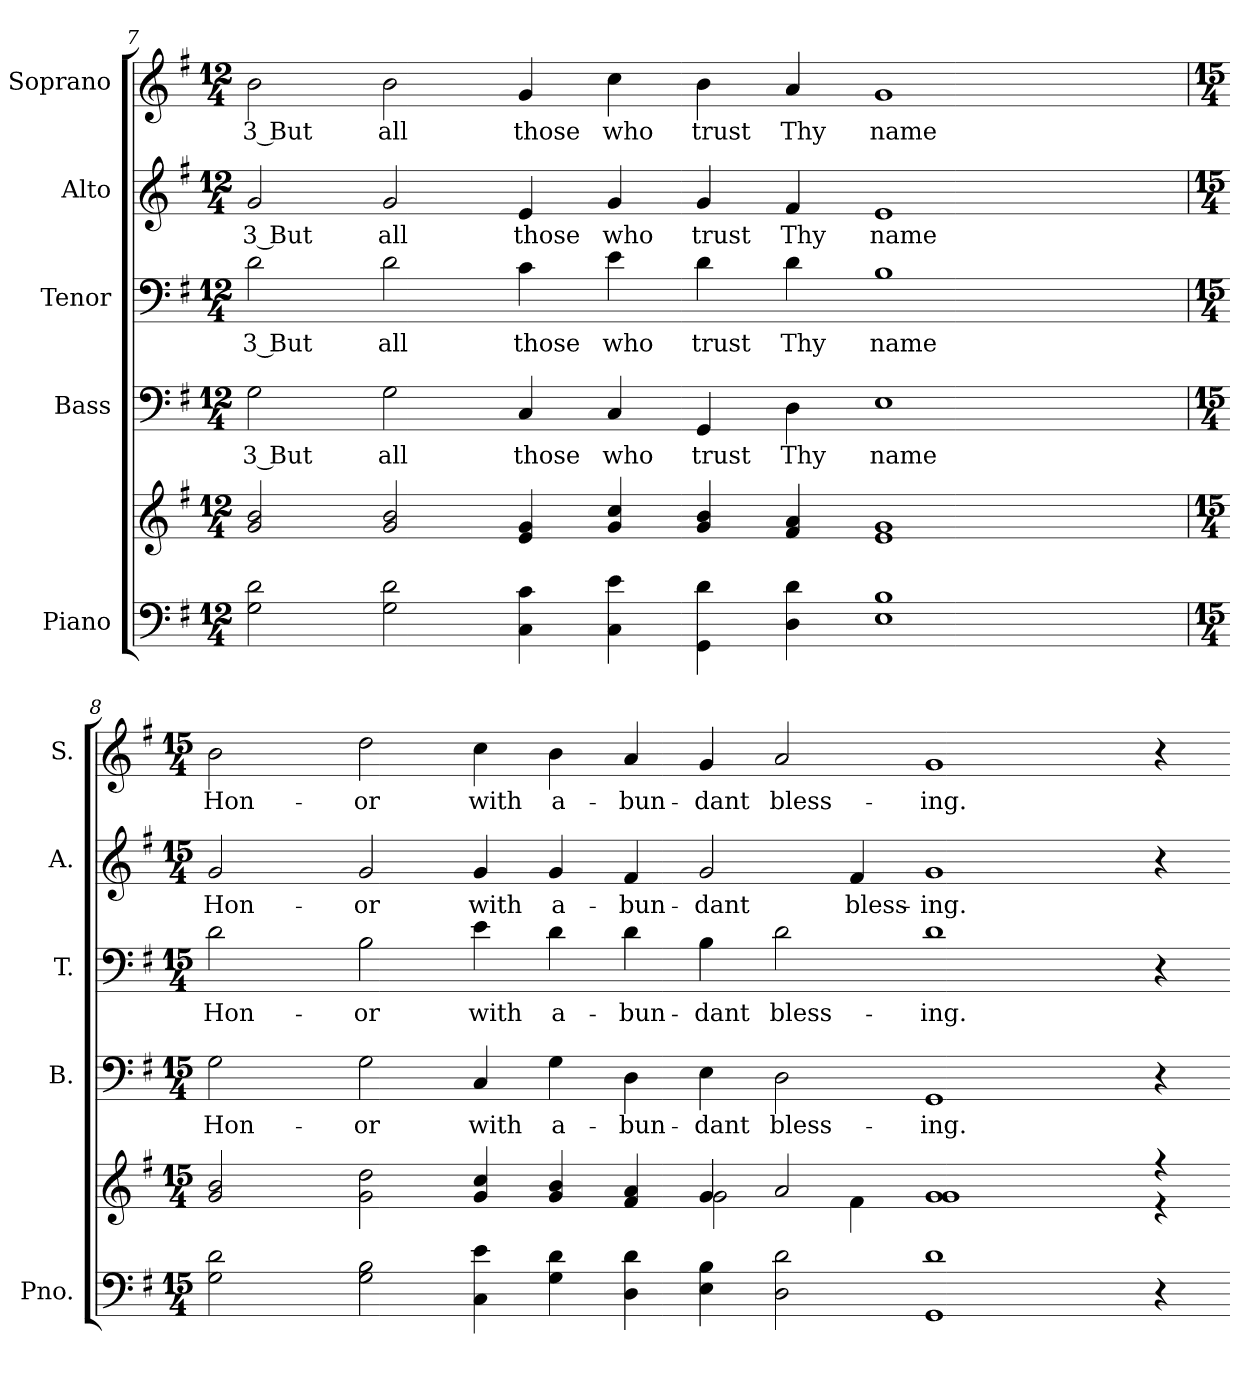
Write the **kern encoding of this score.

**kern	**kern	**kern	**text	**kern	**text	**kern	**text	**kern	**text
*part5	*part5	*part4	*part4	*part3	*part3	*part2	*part2	*part1	*part1
*staff6	*staff5	*staff4	*staff4	*staff3	*staff3	*staff2	*staff2	*staff1	*staff1
*I"Piano	*	*I"Bass	*	*I"Tenor	*	*I"Alto	*	*I"Soprano	*
*I'Pno.	*	*I'B.	*	*I'T.	*	*I'A.	*	*I'S.	*
!!LO:PB:g=z
*clefF4	*clefG2	*clefF4	*	*clefF4	*	*clefG2	*	*clefG2	*
*k[f#]	*k[f#]	*k[f#]	*	*k[f#]	*	*k[f#]	*	*k[f#]	*
*G:	*G:	*G:	*	*G:	*	*G:	*	*G:	*
*M12/4	*M12/4	*M12/4	*	*M12/4	*	*M12/4	*	*M12/4	*
=7	=7	=7	=7	=7	=7	=7	=7	=7	=7
*	*^	*	*	*	*	*	*	*	*
!	!	!	!	!LO:LY:b:color=#000000	!	!	!	!	!	!
!	!	!	!	!	!	!LO:LY:b:color=#000000	!	!	!	!
!	!	!	!	!	!	!	!	!LO:LY:b:color=#000000	!	!
!	!	!	!	!	!	!	!	!	!	!LO:LY:b:color=#000000
2Gi\ 2di	2gi/ 2bi	1ryy	2Gi\	3 But	2di\	3 But	2gi/	3 But	2bi\	3 But
!	!	!	!	!LO:LY:b:color=#000000	!	!	!	!	!	!
!	!	!	!	!	!	!LO:LY:b:color=#000000	!	!	!	!
!	!	!	!	!	!	!	!	!LO:LY:b:color=#000000	!	!
!	!	!	!	!	!	!	!	!	!	!LO:LY:b:color=#000000
2Gi\ 2di	2gi/ 2bi	.	2Gi\	all	2di\	all	2gi/	all	2bi\	all
!	!	!	!	!LO:LY:b:color=#000000	!	!	!	!	!	!
!	!	!	!	!	!	!LO:LY:b:color=#000000	!	!	!	!
!	!	!	!	!	!	!	!	!LO:LY:b:color=#000000	!	!
!	!	!	!	!	!	!	!	!	!	!LO:LY:b:color=#000000
4Ci\ 4ci	4ei/ 4gi	1ryy	4Ci/	those	4ci\	those	4ei/	those	4gi/	those
!	!	!	!	!LO:LY:b:color=#000000	!	!	!	!	!	!
!	!	!	!	!	!	!LO:LY:b:color=#000000	!	!	!	!
!	!	!	!	!	!	!	!	!LO:LY:b:color=#000000	!	!
!	!	!	!	!	!	!	!	!	!	!LO:LY:b:color=#000000
4Ci\ 4ei	4gi/ 4cci	.	4Ci/	who	4ei\	who	4gi/	who	4cci\	who
!	!	!	!	!LO:LY:b:color=#000000	!	!	!	!	!	!
!	!	!	!	!	!	!LO:LY:b:color=#000000	!	!	!	!
!	!	!	!	!	!	!	!	!LO:LY:b:color=#000000	!	!
!	!	!	!	!	!	!	!	!	!	!LO:LY:b:color=#000000
4GGi\ 4di	4gi/ 4bi	.	4GGi/	trust	4di\	trust	4gi/	trust	4bi\	trust
!	!	!	!	!LO:LY:b:color=#000000	!	!	!	!	!	!
!	!	!	!	!	!	!LO:LY:b:color=#000000	!	!	!	!
!	!	!	!	!	!	!	!	!LO:LY:b:color=#000000	!	!
!	!	!	!	!	!	!	!	!	!	!LO:LY:b:color=#000000
4Di\ 4di	4f#i/ 4ai	.	4Di\	Thy	4di\	Thy	4f#i/	Thy	4ai/	Thy
!	!	!	!	!LO:LY:b:color=#000000	!	!	!	!	!	!
!	!	!	!	!	!	!LO:LY:b:color=#000000	!	!	!	!
!	!	!	!	!	!	!	!	!LO:LY:b:color=#000000	!	!
!	!	!	!	!	!	!	!	!	!	!LO:LY:b:color=#000000
1Ei 1Bi	1ei 1gi	2ryy	1Ei	name	1Bi	name	1ei	name	1gi	name
.	.	4ryy	.	.	.	.	.	.	.	.
.	.	4ryy	.	.	.	.	.	.	.	.
=8	=8	=8	=8	=8	=8	=8	=8	=8	=8	=8
*M15/4	*M15/4	*	*M15/4	*	*M15/4	*	*M15/4	*	*M15/4	*
!	!	!	!	!LO:LY:b:color=#000000	!	!	!	!	!	!
!	!	!	!	!	!	!LO:LY:b:color=#000000	!	!	!	!
!	!	!	!	!	!	!	!	!LO:LY:b:color=#000000	!	!
!	!	!	!	!	!	!	!	!	!	!LO:LY:b:color=#000000
2Gi\ 2di	2gi/ 2bi	4ryy	2Gi\	Hon-	2di\	Hon-	2gi/	Hon-	2bi\	Hon-
.	.	4ryy	.	.	.	.	.	.	.	.
!	!	!	!	!LO:LY:b:color=#000000	!	!	!	!	!	!
!	!	!	!	!	!	!LO:LY:b:color=#000000	!	!	!	!
!	!	!	!	!	!	!	!	!LO:LY:b:color=#000000	!	!
!	!	!	!	!	!	!	!	!	!	!LO:LY:b:color=#000000
2Gi\ 2Bi	2gi\ 2ddi	2ryy	2Gi\	-or	2Bi\	-or	2gi/	-or	2ddi\	-or
!	!	!	!	!LO:LY:b:color=#000000	!	!	!	!	!	!
!	!	!	!	!	!	!LO:LY:b:color=#000000	!	!	!	!
!	!	!	!	!	!	!	!	!LO:LY:b:color=#000000	!	!
!	!	!	!	!	!	!	!	!	!	!LO:LY:b:color=#000000
4Ci\ 4ei	4gi/ 4cci	2ryy	4Ci/	with	4ei\	with	4gi/	with	4cci\	with
!	!	!	!	!LO:LY:b:color=#000000	!	!	!	!	!	!
!	!	!	!	!	!	!LO:LY:b:color=#000000	!	!	!	!
!	!	!	!	!	!	!	!	!LO:LY:b:color=#000000	!	!
!	!	!	!	!	!	!	!	!	!	!LO:LY:b:color=#000000
4Gi\ 4di	4gi/ 4bi	.	4Gi\	a-	4di\	a-	4gi/	a-	4bi\	a-
!	!	!	!	!LO:LY:b:color=#000000	!	!	!	!	!	!
!	!	!	!	!	!	!LO:LY:b:color=#000000	!	!	!	!
!	!	!	!	!	!	!	!	!LO:LY:b:color=#000000	!	!
!	!	!	!	!	!	!	!	!	!	!LO:LY:b:color=#000000
4Di\ 4di	4f#i/ 4ai	4ryy	4Di\	-bun-	4di\	-bun-	4f#i/	-bun-	4ai/	-bun-
!	!	!	!	!LO:LY:b:color=#000000	!	!	!	!	!	!
!	!	!	!	!	!	!LO:LY:b:color=#000000	!	!	!	!
!	!	!	!	!	!	!	!	!LO:LY:b:color=#000000	!	!
!	!	!	!	!	!	!	!	!	!	!LO:LY:b:color=#000000
4Ei\ 4Bi	4gi/	2gi\	4Ei\	-dant	4Bi\	-dant	2gi/	-dant	4gi/	-dant
!	!	!	!	!LO:LY:b:color=#000000	!	!	!	!	!	!
!	!	!	!	!	!	!LO:LY:b:color=#000000	!	!	!	!
!	!	!	!	!	!	!	!	!	!	!LO:LY:b:color=#000000
2Di\ 2di	2ai/	.	2Di\	bless-	2di\	bless-	.	.	2ai/	bless-
!	!	!	!	!	!	!	!	!LO:LY:b:color=#000000	!	!
.	.	4f#i\	.	.	.	.	4f#i/	bless-	.	.
!	!	!	!	!LO:LY:b:color=#000000	!	!	!	!	!	!
!	!	!	!	!	!	!LO:LY:b:color=#000000	!	!	!	!
!	!	!	!	!	!	!	!	!LO:LY:b:color=#000000	!	!
!	!	!	!	!	!	!	!	!	!	!LO:LY:b:color=#000000
1GGi 1di	1gi 1gi	2ryy	1GGi	-ing.	1di	-ing.	1gi	-ing.	1gi	-ing.
.	.	2ryy	.	.	.	.	.	.	.	.
4r	4r	4r	4r	.	4r	.	4r	.	4r	.
*	*v	*v	*	*	*	*	*	*	*	*
=-	=-	=-	=-	=-	=-	=-	=-	=-	=-
*-	*-	*-	*-	*-	*-	*-	*-	*-	*-
